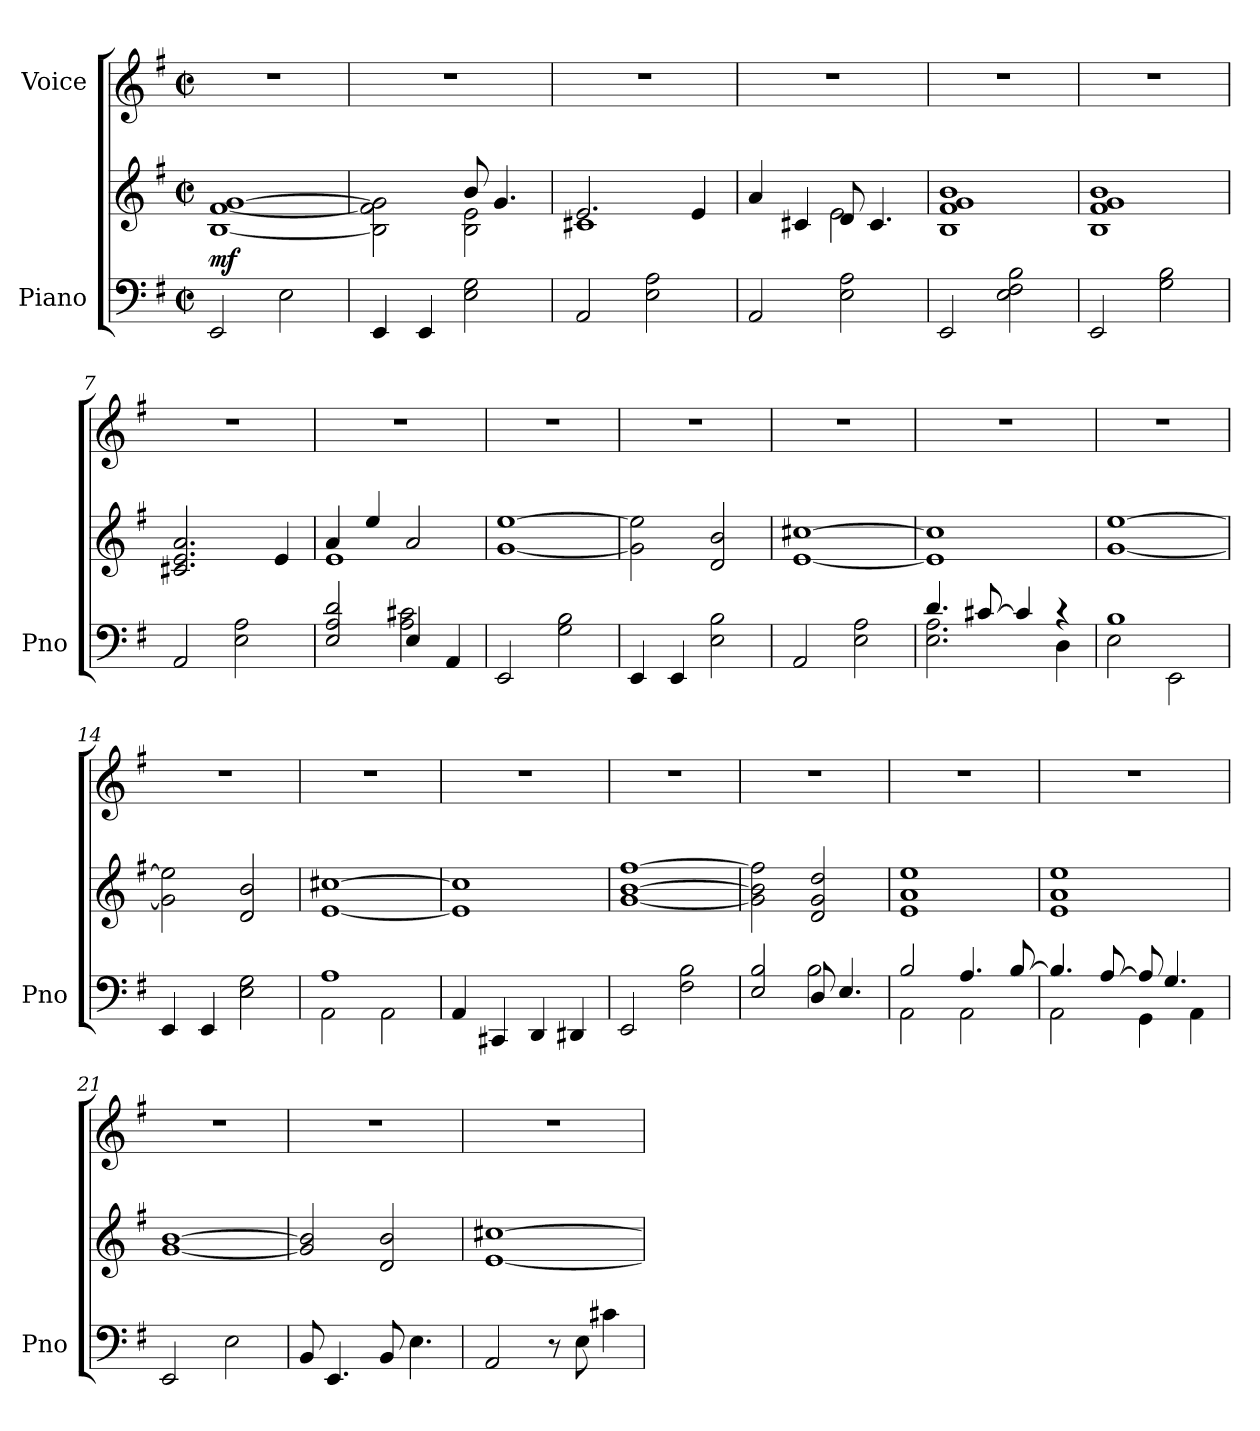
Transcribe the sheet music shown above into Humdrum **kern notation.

**kern	**kern	**dynam	**kern
*part2	*part2	*part2	*part1
*staff3	*staff2	*staff2/3	*staff1
*I"Piano	*	*	*I"Voice
*I'Pno	*	*	*
*clefF4	*clefG2	*	*clefG2
*k[f#]	*k[f#]	*	*k[f#]
*M2/2	*M2/2	*	*M2/2
*met(c|)	*met(c|)	*	*met(c|)
*MM130	*MM130	*	*MM130
=1	=1	=1	=1
!	!	!LO:DY:a=2	!
2EE/	[1B [1f# [1g	mf	1r
2E\	.	.	.
=2	=2	=2	=2
*	*^	*	*
4EE/	2ryy	2B\] 2f#\] 2g\]	.	1r
4EE/	.	.	.	.
2E\ 2G\	8b/	2B\ 2e\	.	.
.	4.g/	.	.	.
=3	=3	=3	=3	=3
2AA/	2.e/	1c#X	.	1r
2E\ 2A\	.	.	.	.
.	4e/	.	.	.
=4	=4	=4	=4	=4
2AA/	4a/	2ryy	.	1r
.	4c#X/	.	.	.
2E\ 2A\	8d/	2e\	.	.
.	4.c#/	.	.	.
*	*v	*v	*	*
=5	=5	=5	=5
2EE/	1B 1f# 1g 1b	.	1r
2E\ 2F#\ 2B\	.	.	.
=6	=6	=6	=6
2EE/	1B 1f# 1g 1b	.	1r
2G\ 2B\	.	.	.
=7	=7	=7	=7
2AA/	2.c#X/ 2.e/ 2.a/	.	1r
2E\ 2A\	.	.	.
.	4e/	.	.
=8	=8	=8	=8
*^	*^	*	*
2E/ 2A/ 2d/	2ryy	4a/	1e	.	1r
.	.	4ee/	.	.	.
4E/	2A\ 2c#X\	2a/	.	.	.
4AA/	.	.	.	.	.
*v	*v	*	*	*	*
*	*v	*v	*	*
=9	=9	=9	=9
2EE/	[1g [1ee	.	1r
2G\ 2B\	.	.	.
=10	=10	=10	=10
4EE/	2g\] 2ee\]	.	1r
4EE/	.	.	.
2E\ 2B\	2d/ 2b/	.	.
=11	=11	=11	=11
2AA/	[1e [1cc#X	.	1r
2E\ 2A\	.	.	.
!!LO:LB:g=z
=12	=12	=12	=12
*^	*	*	*
4.d/	2.E\ 2.A\	1e] 1cc#]	.	1r
[8c#X/	.	.	.	.
4c#/]	.	.	.	.
4r	4D\	.	.	.
=13	=13	=13	=13	=13
1B	2E\	[1g [1ee	.	1r
.	2EE\	.	.	.
*v	*v	*	*	*
=14	=14	=14	=14
4EE/	2g\] 2ee\]	.	1r
4EE/	.	.	.
2E\ 2G\	2d/ 2b/	.	.
=15	=15	=15	=15
*^	*	*	*
1A	2AA\	[1e [1cc#X	.	1r
.	2AA\	.	.	.
*v	*v	*	*	*
=16	=16	=16	=16
4AA/	1e] 1cc#]	.	1r
4CC#X/	.	.	.
4DD/	.	.	.
4DD#X/	.	.	.
=17	=17	=17	=17
2EE/	[1g [1b [1ff#	.	1r
2F#\ 2B\	.	.	.
=18	=18	=18	=18
*^	*	*	*
2E/ 2B/	2ryy	2g\] 2b\] 2ff#\]	.	1r
8D/	2B\	2d/ 2g/ 2dd/	.	.
4.E/	.	.	.	.
=19	=19	=19	=19	=19
2B/	2AA\	1e 1a 1ee	.	1r
4.A/	2AA\	.	.	.
[8B/	.	.	.	.
=20	=20	=20	=20	=20
4.B/]	2AA\	1e 1a 1ee	.	1r
[8A/	.	.	.	.
8A/]	4GG\	.	.	.
4.G/	.	.	.	.
.	4AA\	.	.	.
*v	*v	*	*	*
=21	=21	=21	=21
2EE/	[1g [1b	.	1r
2E\	.	.	.
!!LO:LB:g=z
=22	=22	=22	=22
8BB/	2g/] 2b/]	.	1r
4.EE/	.	.	.
8BB/	2d/ 2b/	.	.
4.E\	.	.	.
=23	=23	=23	=23
2AA/	[1e [1cc#X	.	1r
8r	.	.	.
8E\	.	.	.
4c#X\	.	.	.
=	=	=	=
*-	*-	*-	*-
